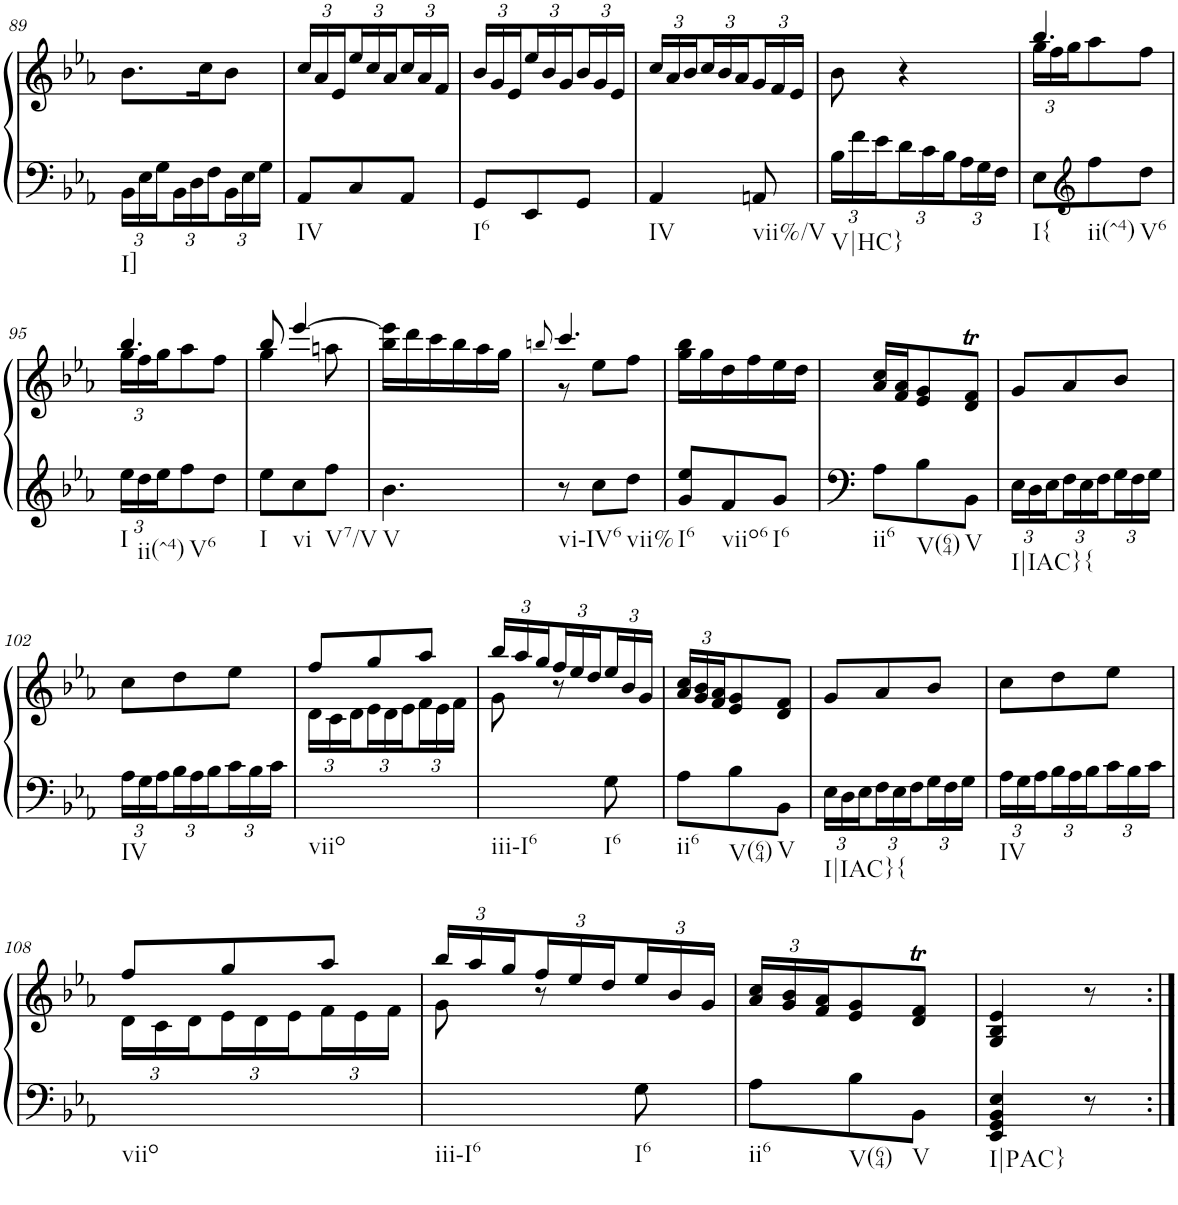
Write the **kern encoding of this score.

**kern	**kern
*part1	*part1
*staff2	*staff1
*I"Piano	*
*I'Pno.	*
!!LO:PB:g=z
*clefF4	*clefG2
*k[b-e-a-]	*k[b-e-a-]
*M3/8	*M3/8
*Xbrackettup	*
=89	=89
!LO:TX:b:t=I]	!
24BB-\LL	8.b-\L
24E-\	.
24G\	.
24BB-\	.
24D\	.
.	16cc\K
24F\	.
24BB-\	8b-\J
24E-\	.
24G\JJ	.
=90	=90
*	*Xbrackettup
!LO:TX:b:t=IV	!
8AA-/L	24cc/LL
.	24a-/
.	24e-/
8C/	24ee-/
.	24cc/
.	24a-/
8AA-/J	24cc/
.	24a-/
.	24f/JJ
=91	=91
!LO:TX:b:t=I6	!
8GG/L	24b-/LL
.	24g/
.	24e-/
8EE-/	24ee-/
.	24b-/
.	24g/
8GG/J	24b-/
.	24g/
.	24e-/JJ
=92	=92
!LO:TX:b:t=IV	!
4AA-/	24cc/LL
.	24a-/
.	24b-/
.	24cc/
.	24b-/
.	24a-/
!LO:TX:b:t=vii%/V	!
8AAn/	24g/
.	24f/
.	24e-/JJ
=93	=93
!LO:TX:b:t=V|HC}	!
24B-\LL	8b-\
24f\	.
24e-\	.
24d\	4r
24c\	.
24B-\	.
24A-\	.
24G\	.
24F\JJ	.
=94	=94
*	*^
!LO:TX:b:t=I{	!	!
8E-\L	4.bb-/	24gg\LL
.	.	24ff\
.	.	24gg\J
*clefG2	*	*
!LO:TX:b:t=ii(^4)	!	!
8ff\	.	8aa-\
!LO:TX:b:t=V6	!	!
8dd\J	.	8ff\J
!!LO:LB:g=z	!!
=95	=95	=95
!LO:TX:b:t=I	!	!
24ee-\LL	4.bb-/	24gg\LL
!LO:TX:b:t=ii(^4)	!	!
24dd\	.	24ff\
24ee-\J	.	24gg\J
!LO:TX:b:t=V6	!	!
8ff\	.	8aa-\
8dd\J	.	8ff\J
=96	=96	=96
!LO:TX:b:t=I	!	!
8ee-\L	8bb-/	4gg\
!LO:TX:b:t=vi	!	!
8cc\	[>4eee-/	.
!LO:TX:b:t=V7/V	!	!
8ff\J	.	8aan\
=97	=97	=97
!LO:TX:b:t=V	!	!
*	*v	*v
4.b-\	16bb-\ 16eee-\]LL
.	16ddd\
.	16ccc\
.	16bb-\
.	16aa-\
.	16gg\JJ
=98	=98
.	8qbbn/
*	*^
!LO:TX:b:t=vi-IV6	!	!
8r	4.ccc/	8r
8cc\L	.	8ee-\L
!LO:TX:b:t=vii%	!	!
8dd\J	.	8ff\J
=99	=99	=99
!LO:TX:b:t=I6	!	!
*	*v	*v
8g/ 8ee-/L	16gg\ 16bb-\LL
.	16gg\
!LO:TX:b:t=viio6	!
8f/	16dd\
.	16ff\
!LO:TX:b:t=I6	!
8g/J	16ee-\
.	16dd\JJ
=100	=100
!LO:TX:b:t=ii6	!
8A-\L	16a-/ 16cc/LL
.	16f/ 16a-/J
!LO:TX:b:t=V(64)	!
8B-\	8e-/ 8g/
!LO:TX:b:t=V	!
8BB-\J	8d/T 8f/TJ
=101	=101
!LO:TX:b:t=I|IAC}{	!
24E-\LL	8g/L
24D\	.
24E-\	.
24F\	8a-/
24E-\	.
24F\	.
24G\	8b-/J
24F\	.
24G\JJ	.
!!LO:LB:g=z
=102	=102
!LO:TX:b:t=IV	!
24A-\LL	8cc\L
24G\	.
24A-\	.
24B-\	8dd\
24A-\	.
24B-\	.
24c\	8ee-\J
24B-\	.
24c\JJ	.
=103	=103
*	*^
!LO:TX:b:t=viio	!	!
4.ryy	8ff/L	24d\LL
.	.	24c\
.	.	24d\
.	8gg/	24e-\
.	.	24d\
.	.	24e-\
.	8aa-/J	24f\
.	.	24e-\
.	.	24f\JJ
=104	=104	=104
!LO:TX:b:t=iii-I6	!	!
8ryy	24bb-/LL	8g\
.	24aa-/	.
.	24gg/	.
8r	24ff/	4ryy
.	24ee-/	.
.	24dd/	.
!LO:TX:b:t=I6	!	!
8G\	24ee-/	.
.	24b-/	.
.	24g/JJ	.
*	*v	*v
=105	=105
!LO:TX:b:t=ii6	!
8A-\L	24a-/ 24cc/LL
.	24g/ 24b-/
.	24f/ 24a-/J
!LO:TX:b:t=V(64)	!
8B-\	8e-/ 8g/
!LO:TX:b:t=V	!
8BB-\J	8d/ 8f/J
=106	=106
!LO:TX:b:t=I|IAC}{	!
24E-\LL	8g/L
24D\	.
24E-\	.
24F\	8a-/
24E-\	.
24F\	.
24G\	8b-/J
24F\	.
24G\JJ	.
=107	=107
!LO:TX:b:t=IV	!
24A-\LL	8cc\L
24G\	.
24A-\	.
24B-\	8dd\
24A-\	.
24B-\	.
24c\	8ee-\J
24B-\	.
24c\JJ	.
!!LO:LB:g=z
=108	=108
*	*^
!LO:TX:b:t=viio	!	!
4.ryy	8ff/L	24d\LL
.	.	24c\
.	.	24d\
.	8gg/	24e-\
.	.	24d\
.	.	24e-\
.	8aa-/J	24f\
.	.	24e-\
.	.	24f\JJ
=109	=109	=109
!LO:TX:b:t=iii-I6	!	!
8ryy	24bb-/LL	8g\
.	24aa-/	.
.	24gg/	.
8r	24ff/	4ryy
.	24ee-/	.
.	24dd/	.
!LO:TX:b:t=I6	!	!
8G\	24ee-/	.
.	24b-/	.
.	24g/JJ	.
*	*v	*v
=110	=110
!LO:TX:b:t=ii6	!
8A-\L	24a-/ 24cc/LL
.	24g/ 24b-/
.	24f/ 24a-/J
!LO:TX:b:t=V(64)	!
8B-\	8e-/ 8g/
!LO:TX:b:t=V	!
8BB-\J	8d/T 8f/TJ
=111	=111
!LO:TX:b:t=I|PAC}	!
4EE-/ 4GG/ 4BB-/ 4E-/	4G/ 4B-/ 4e-/
8r	8r
=:|!	=:|!
*-	*-
